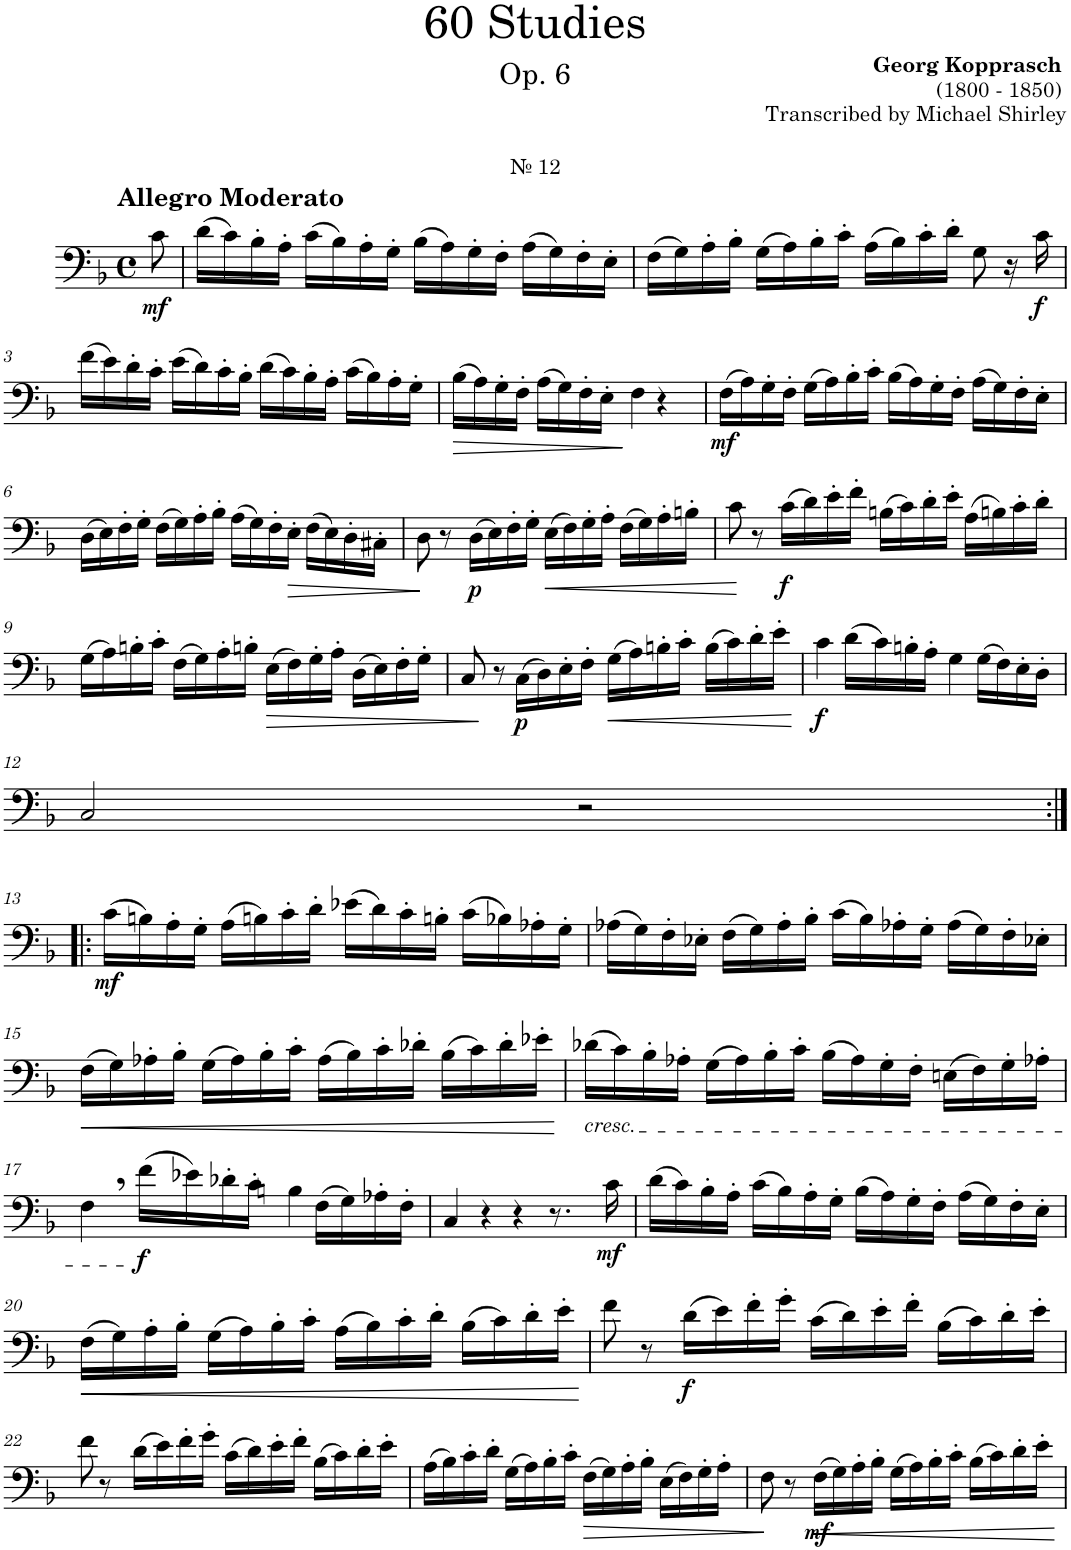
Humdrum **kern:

**kern	**dynam
*part1	*part1
*staff1	*staff1
*I"Trombone	*
*I'Tbn.	*
*clefF4	*
*k[b-]	*
*M4/4	*
*met(c)	*
=	=
!LO:TX:a:t=№ 12	!
!LO:TX:a:B:t=Allegro Moderato	!
!	!LO:DY:b
8c\	mf
=1	=1
(16d\LL	.
16c\)	.
16B-'\	.
16A'\JJ	.
(16c\LL	.
16B-\)	.
16A'\	.
16G'\JJ	.
(16B-\LL	.
16A\)	.
16G'\	.
16F'\JJ	.
(16A\LL	.
16G\)	.
16F'\	.
16E'\JJ	.
=2	=2
(16F\LL	.
16G\)	.
16A'\	.
16B-'\JJ	.
(16G\LL	.
16A\)	.
16B-'\	.
16c'\JJ	.
(16A\LL	.
16B-\)	.
16c'\	.
16d'\JJ	.
8G\	.
16r	.
!	!LO:DY:b
16c\	f
!!LO:LB:g=z
=3	=3
(16f\LL	.
16e\)	.
16d'\	.
16c'\JJ	.
(16e\LL	.
16d\)	.
16c'\	.
16B-'\JJ	.
(16d\LL	.
16c\)	.
16B-'\	.
16A'\JJ	.
(16c\LL	.
16B-\)	.
16A'\	.
16G'\JJ	.
=4	=4
!	!LO:HP:b
(16B-\LL	>
16A\)	.
16G'\	.
16F'\JJ	.
(16A\LL	.
16G\)	.
16F'\	.
16E'\JJ	.
4F\	.
4r	]
=5	=5
!	!LO:DY:b
(16F\LL	mf
16A\)	.
16G'\	.
16F'\JJ	.
(16G\LL	.
16A\)	.
16B-'\	.
16c'\JJ	.
(16B-\LL	.
16A\)	.
16G'\	.
16F'\JJ	.
(16A\LL	.
16G\)	.
16F'\	.
16E'\JJ	.
!!LO:LB:g=z
=6	=6
(16D\LL	.
16E\)	.
16F'\	.
16G'\JJ	.
(16F\LL	.
16G\)	.
16A'\	.
16B-'\JJ	.
(16A\LL	.
16G\)	.
16F'\	.
!	!LO:HP:b
16E'\JJ	>
(16F\LL	.
16E\)	.
16D'\	.
16C#X'\JJ	.
=7	=7
8D\	.
8r	]
!	!LO:DY:b
(16D\LL	p
16E\)	.
16F'\	.
16G'\JJ	.
!	!LO:HP:b
(16E\LL	<
16F\)	.
16G'\	.
16A'\JJ	.
(16F\LL	.
16G\)	.
16A'\	.
16Bn'\JJ	.
=8	=8
8c\	.
8r	[
!	!LO:DY:b
(16c\LL	f
16d\)	.
16e'\	.
16f'\JJ	.
(16Bn\LL	.
16c\)	.
16d'\	.
16e'\JJ	.
(16A\LL	.
16Bn\)	.
16c'\	.
16d'\JJ	.
!!LO:LB:g=z
=9	=9
(16G\LL	.
16A\)	.
16Bn'\	.
16c'\JJ	.
(16F\LL	.
16G\)	.
16A'\	.
16Bn'\JJ	.
!	!LO:HP:b
(16E\LL	>
16F\)	.
16G'\	.
16A'\JJ	.
(16D\LL	.
16E\)	.
16F'\	.
16G'\JJ	.
=10	=10
8C/	.
8r	]
!	!LO:DY:b
(16C\LL	p
16D\)	.
16E'\	.
16F'\JJ	.
!	!LO:HP:b
(16G\LL	<
16A\)	.
16Bn'\	.
16c'\JJ	.
(16B\LL	.
16c\)	.
16d'\	.
16e'\JJ	.
.	[
=11	=11
!	!LO:DY:b
4c\	f
(16d\LL	.
16c\)	.
16Bn'\	.
16A'\JJ	.
4G\	.
(16G\LL	.
16F\)	.
16E'\	.
16D'\JJ	.
!!LO:LB:g=z
=12	=12
2C/	.
2r	.
!!LO:LB:g=z
=13:|!|:	=13:|!|:
!	!LO:DY:b
(16c\LL	mf
16Bn\)	.
16A'\	.
16G'\JJ	.
(16A\LL	.
16Bn\)	.
16c'\	.
16d'\JJ	.
(16e-X\LL	.
16d\)	.
16c'\	.
16Bn'\JJ	.
(16c\LL	.
16B-X\)	.
16A-X'\	.
16G'\JJ	.
=14	=14
(16A-X\LL	.
16G\)	.
16F'\	.
16E-X'\JJ	.
(16F\LL	.
16G\)	.
16A-'\	.
16B-'\JJ	.
(16c\LL	.
16B-\)	.
16A-X'\	.
16G'\JJ	.
(16A-\LL	.
16G\)	.
16F'\	.
16E-X'\JJ	.
!!LO:LB:g=z
=15	=15
!	!LO:HP:b
(16F\LL	<
16G\)	.
16A-X'\	.
16B-'\JJ	.
(16G\LL	.
16A-\)	.
16B-'\	.
16c'\JJ	.
(16A-\LL	.
16B-\)	.
16c'\	.
16d-X'\JJ	.
(16B-\LL	.
16c\)	.
16d-'\	.
16e-X'\JJ	.
.	[
=16	=16
!LO:TX:b:i:t=cresc.	!
(16d-X\LL	.
16c\)	.
16B-'\	.
16A-X'\JJ	.
(16G\LL	.
16A-\)	.
16B-'\	.
16c'\JJ	.
(16B-\LL	.
16A-\)	.
16G'\	.
16F'\JJ	.
(16En\LL	.
16F\)	.
16G'\	.
16A-X'\JJ	.
!!LO:LB:g=z
=17	=17
4F,\	.
!	!LO:DY:b
(16f\LL	f
16e-X\)	.
16d-X'\	.
16c'\JJ	.
4Bn\	.
(16F\LL	.
16G\)	.
16A-X'\	.
16F'\JJ	.
=18	=18
4C/	.
4r	.
4r	.
8.r	.
!	!LO:DY:b
16c\	mf
=19	=19
(16d\LL	.
16c\)	.
16B-'\	.
16A'\JJ	.
(16c\LL	.
16B-\)	.
16A'\	.
16G'\JJ	.
(16B-\LL	.
16A\)	.
16G'\	.
16F'\JJ	.
(16A\LL	.
16G\)	.
16F'\	.
16E'\JJ	.
!!LO:LB:g=z
=20	=20
!	!LO:HP:b
(16F\LL	<
16G\)	.
16A'\	.
16B-'\JJ	.
(16G\LL	.
16A\)	.
16B-'\	.
16c'\JJ	.
(16A\LL	.
16B-\)	.
16c'\	.
16d'\JJ	.
(16B-\LL	.
16c\)	.
16d'\	.
16e'\JJ	.
.	[
=21	=21
8f\	.
8r	.
!	!LO:DY:b
(16d\LL	f
16e\)	.
16f'\	.
16g'\JJ	.
(16c\LL	.
16d\)	.
16e'\	.
16f'\JJ	.
(16B-\LL	.
16c\)	.
16d'\	.
16e'\JJ	.
!!LO:LB:g=z
=22	=22
8f\	.
8r	.
(16d\LL	.
16e\)	.
16f'\	.
16g'\JJ	.
(16c\LL	.
16d\)	.
16e'\	.
16f'\JJ	.
(16B-\LL	.
16c\)	.
16d'\	.
16e'\JJ	.
=23	=23
(16A\LL	.
16B-\)	.
16c'\	.
16d'\JJ	.
(16G\LL	.
16A\)	.
16B-'\	.
16c'\JJ	.
!	!LO:HP:b
(16F\LL	>
16G\)	.
16A'\	.
16B-'\JJ	.
(16E\LL	.
16F\)	.
16G'\	.
16A'\JJ	.
=24	=24
8F\	.
8r	]
!	!LO:DY:b
(16F\LL	mf
!	!LO:HP:b
16G\)	<
16A'\	.
16B-'\JJ	.
(16G\LL	.
16A\)	.
16B-'\	.
16c'\JJ	.
(16B-\LL	.
16c\)	.
16d'\	.
16e'\JJ	.
.	[
=	=
*-	*-
